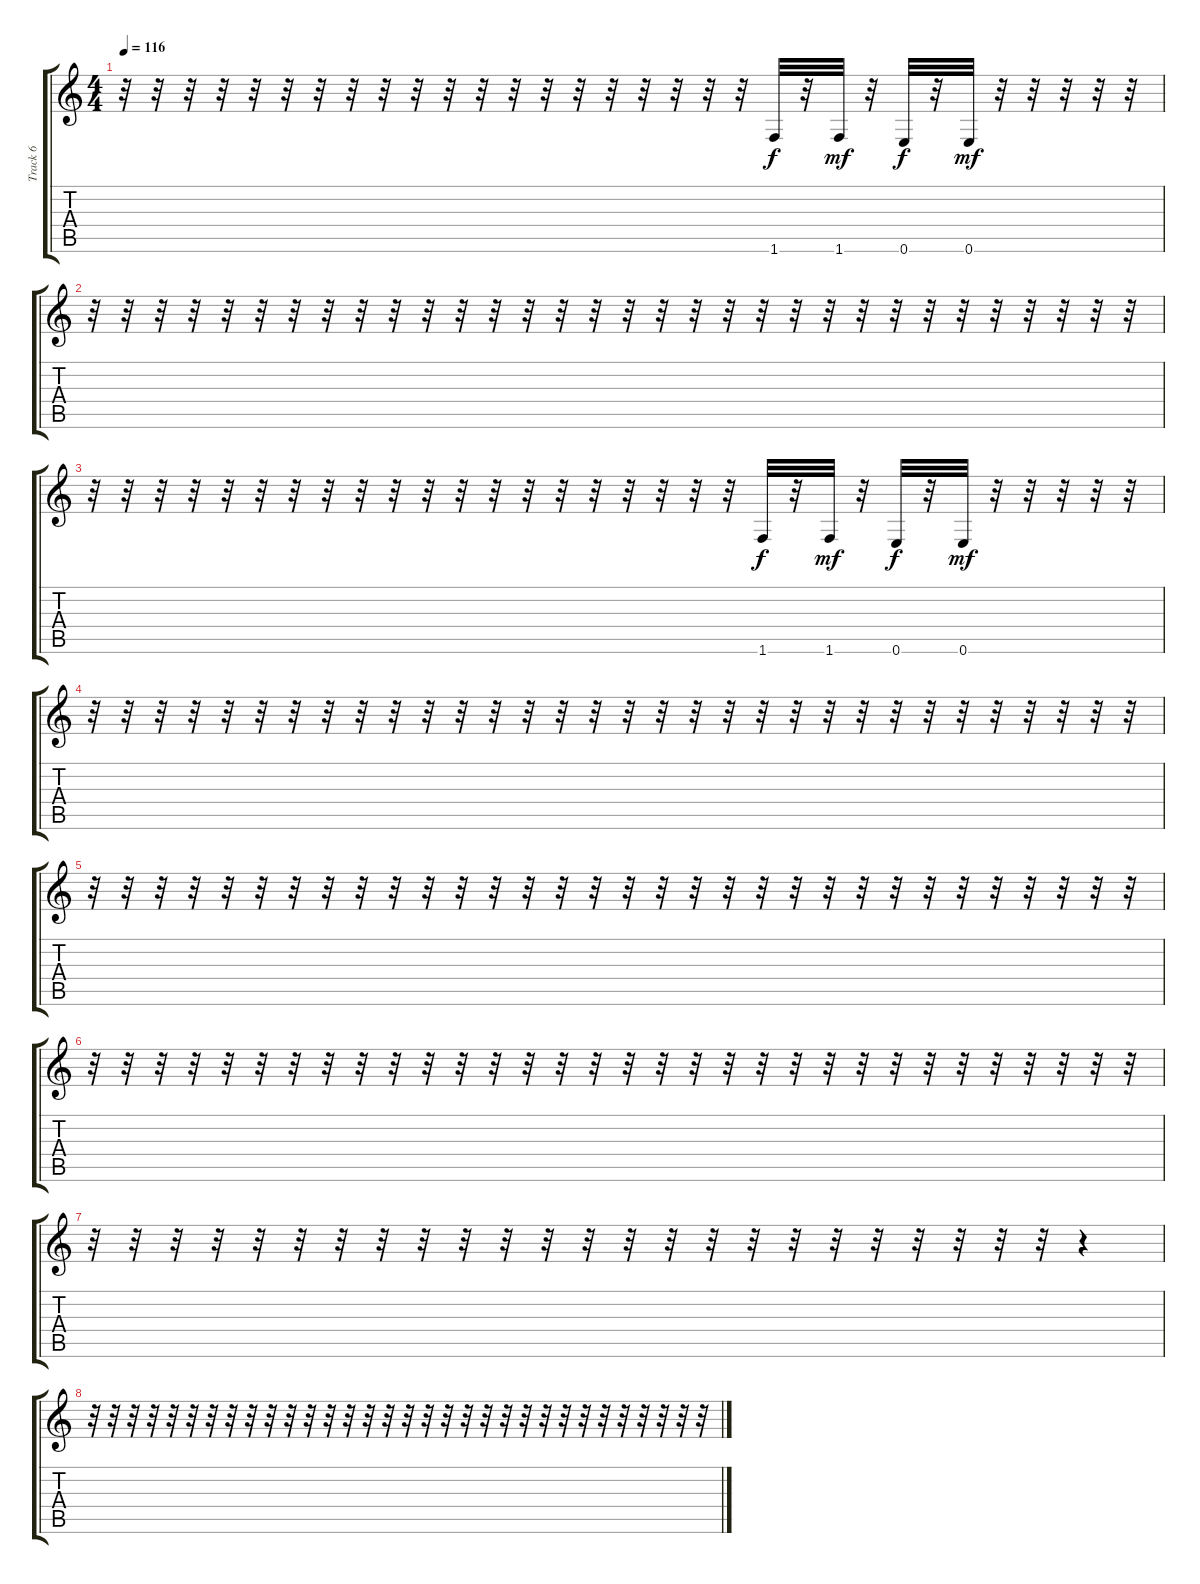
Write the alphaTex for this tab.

\track ("Track 6" "Track 6") {instrument synthbass2}
\staff {score tabs}
\tuning (E4 B3 G3 D3 A2 E2) {hide}
\ts (4 4)
\tempo 116
\clef g2
\ks c
r.32{dy f} r.32 r.32 r.32 r.32 r.32 r.32 r.32 r.32 r.32 r.32 r.32 r.32 r.32 r.32 r.32 r.32 r.32 r.32 r.32 1.6.32 r.32 1.6.32{dy mf} r.32 0.6.32{dy f} r.32 0.6.32{dy mf} r.32 r.32 r.32 r.32 r.32 |
r.32 r.32 r.32 r.32 r.32 r.32 r.32 r.32 r.32 r.32 r.32 r.32 r.32 r.32 r.32 r.32 r.32 r.32 r.32 r.32 r.32 r.32 r.32 r.32 r.32 r.32 r.32 r.32 r.32 r.32 r.32 r.32 |
r.32 r.32 r.32 r.32 r.32 r.32 r.32 r.32 r.32 r.32 r.32 r.32 r.32 r.32 r.32 r.32 r.32 r.32 r.32 r.32 1.6.32{dy f} r.32 1.6.32{dy mf} r.32 0.6.32{dy f} r.32 0.6.32{dy mf} r.32 r.32 r.32 r.32 r.32 |
r.32 r.32 r.32 r.32 r.32 r.32 r.32 r.32 r.32 r.32 r.32 r.32 r.32 r.32 r.32 r.32 r.32 r.32 r.32 r.32 r.32 r.32 r.32 r.32 r.32 r.32 r.32 r.32 r.32 r.32 r.32 r.32 |
r.32 r.32 r.32 r.32 r.32 r.32 r.32 r.32 r.32 r.32 r.32 r.32 r.32 r.32 r.32 r.32 r.32 r.32 r.32 r.32 r.32 r.32 r.32 r.32 r.32 r.32 r.32 r.32 r.32 r.32 r.32 r.32 |
r.32 r.32 r.32 r.32 r.32 r.32 r.32 r.32 r.32 r.32 r.32 r.32 r.32 r.32 r.32 r.32 r.32 r.32 r.32 r.32 r.32 r.32 r.32 r.32 r.32 r.32 r.32 r.32 r.32 r.32 r.32 r.32 |
r.32 r.32 r.32 r.32 r.32 r.32 r.32 r.32 r.32 r.32 r.32 r.32 r.32 r.32 r.32 r.32 r.32 r.32 r.32 r.32 r.32 r.32 r.32 r.32 r.4 |
r.32 r.32 r.32 r.32 r.32 r.32 r.32 r.32 r.32 r.32 r.32 r.32 r.32 r.32 r.32 r.32 r.32 r.32 r.32 r.32 r.32 r.32 r.32 r.32 r.32 r.32 r.32 r.32 r.32 r.32 r.32 r.32
